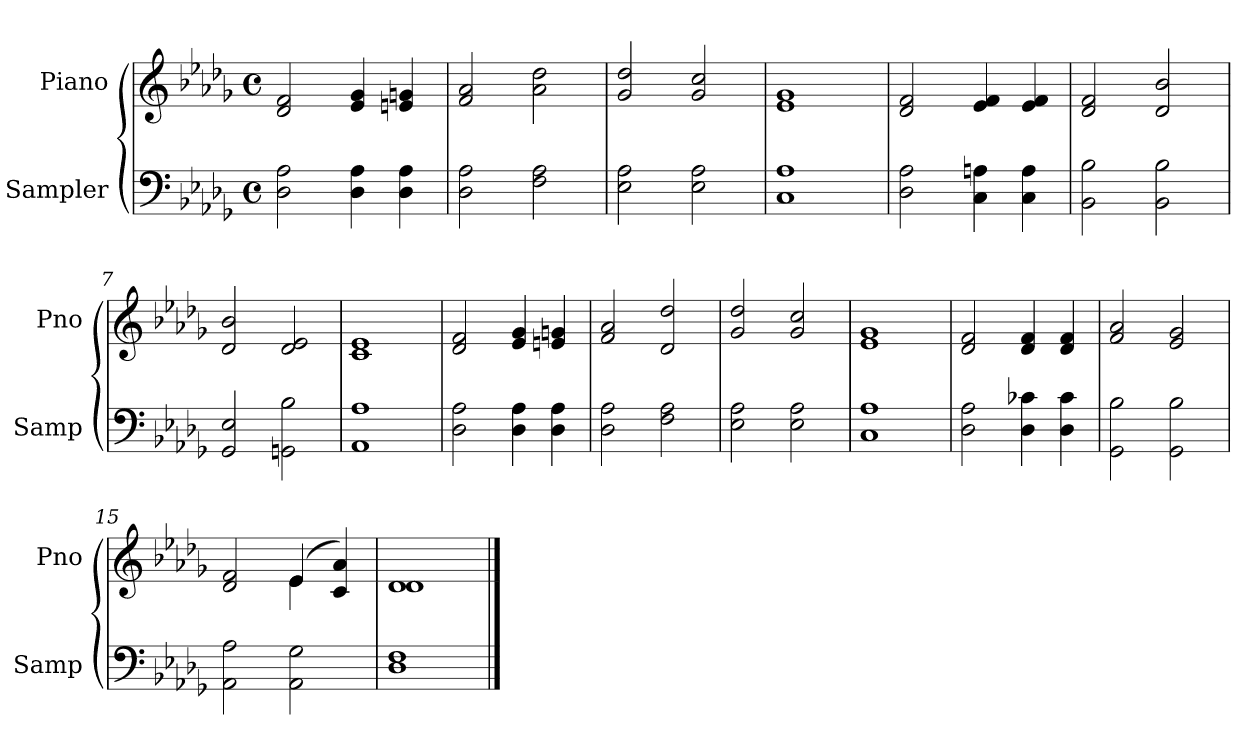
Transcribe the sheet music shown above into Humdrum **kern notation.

**kern	**kern
*part2	*part1
*staff2	*staff1
*I"Sampler	*I"Piano
*I'Samp	*I'Pno
*clefF4	*clefG2
*k[b-e-a-d-g-]	*k[b-e-a-d-g-]
*D-:	*D-:
*M4/4	*M4/4
*met(c)	*met(c)
=1	=1
2D-\ 2A-\	2d-/ 2f/
4D-\ 4A-\	4e-/ 4g-/
4D-\ 4A-\	4en/ 4gn/
=2	=2
2D-\ 2A-\	2f/ 2a-/
2F\ 2A-\	2a-\ 2dd-\
=3	=3
2E-\ 2A-\	2g-/ 2dd-/
2E-\ 2A-\	2g-/ 2cc/
=4	=4
1C\ 1A-\	1e-/ 1g-/
=5	=5
2D-\ 2A-\	2d-/ 2f/
4C\ 4An\	4e-/ 4f/
4C\ 4A\	4e-/ 4f/
=6	=6
2BB-\ 2B-\	2d-/ 2f/
2BB-\ 2B-\	2d-/ 2b-/
=7	=7
2GG-/ 2E-/	2d-/ 2b-/
2GGn\ 2B-\	2d-/ 2e-/
=8	=8
1AA-\ 1A-\	1c\ 1e-\
=9	=9
2D-\ 2A-\	2d-/ 2f/
4D-\ 4A-\	4e-/ 4g-/
4D-\ 4A-\	4en/ 4gn/
=10	=10
2D-\ 2A-\	2f/ 2a-/
2F\ 2A-\	2d-/ 2dd-/
=11	=11
2E-\ 2A-\	2g-/ 2dd-/
2E-\ 2A-\	2g-/ 2cc/
=12	=12
1C\ 1A-\	1e-/ 1g-/
=13	=13
2D-\ 2A-\	2d-/ 2f/
4D-\ 4c-X\	4d-/ 4f/
4D-\ 4c-\	4d-/ 4f/
=14	=14
2GG-\ 2B-\	2f/ 2a-/
2GG-\ 2B-\	2e-/ 2g-/
=15	=15
*	*^
2AA-\ 2A-\	2d-/ 2f/	2ryy
2AA-\ 2G-\	(4e-/	4e-
.	4c/ 4a-/)	4ryy
=16	=16	=16
1D-\ 1F\	1d-/	1d-
*	*v	*v
==	==
*-	*-
